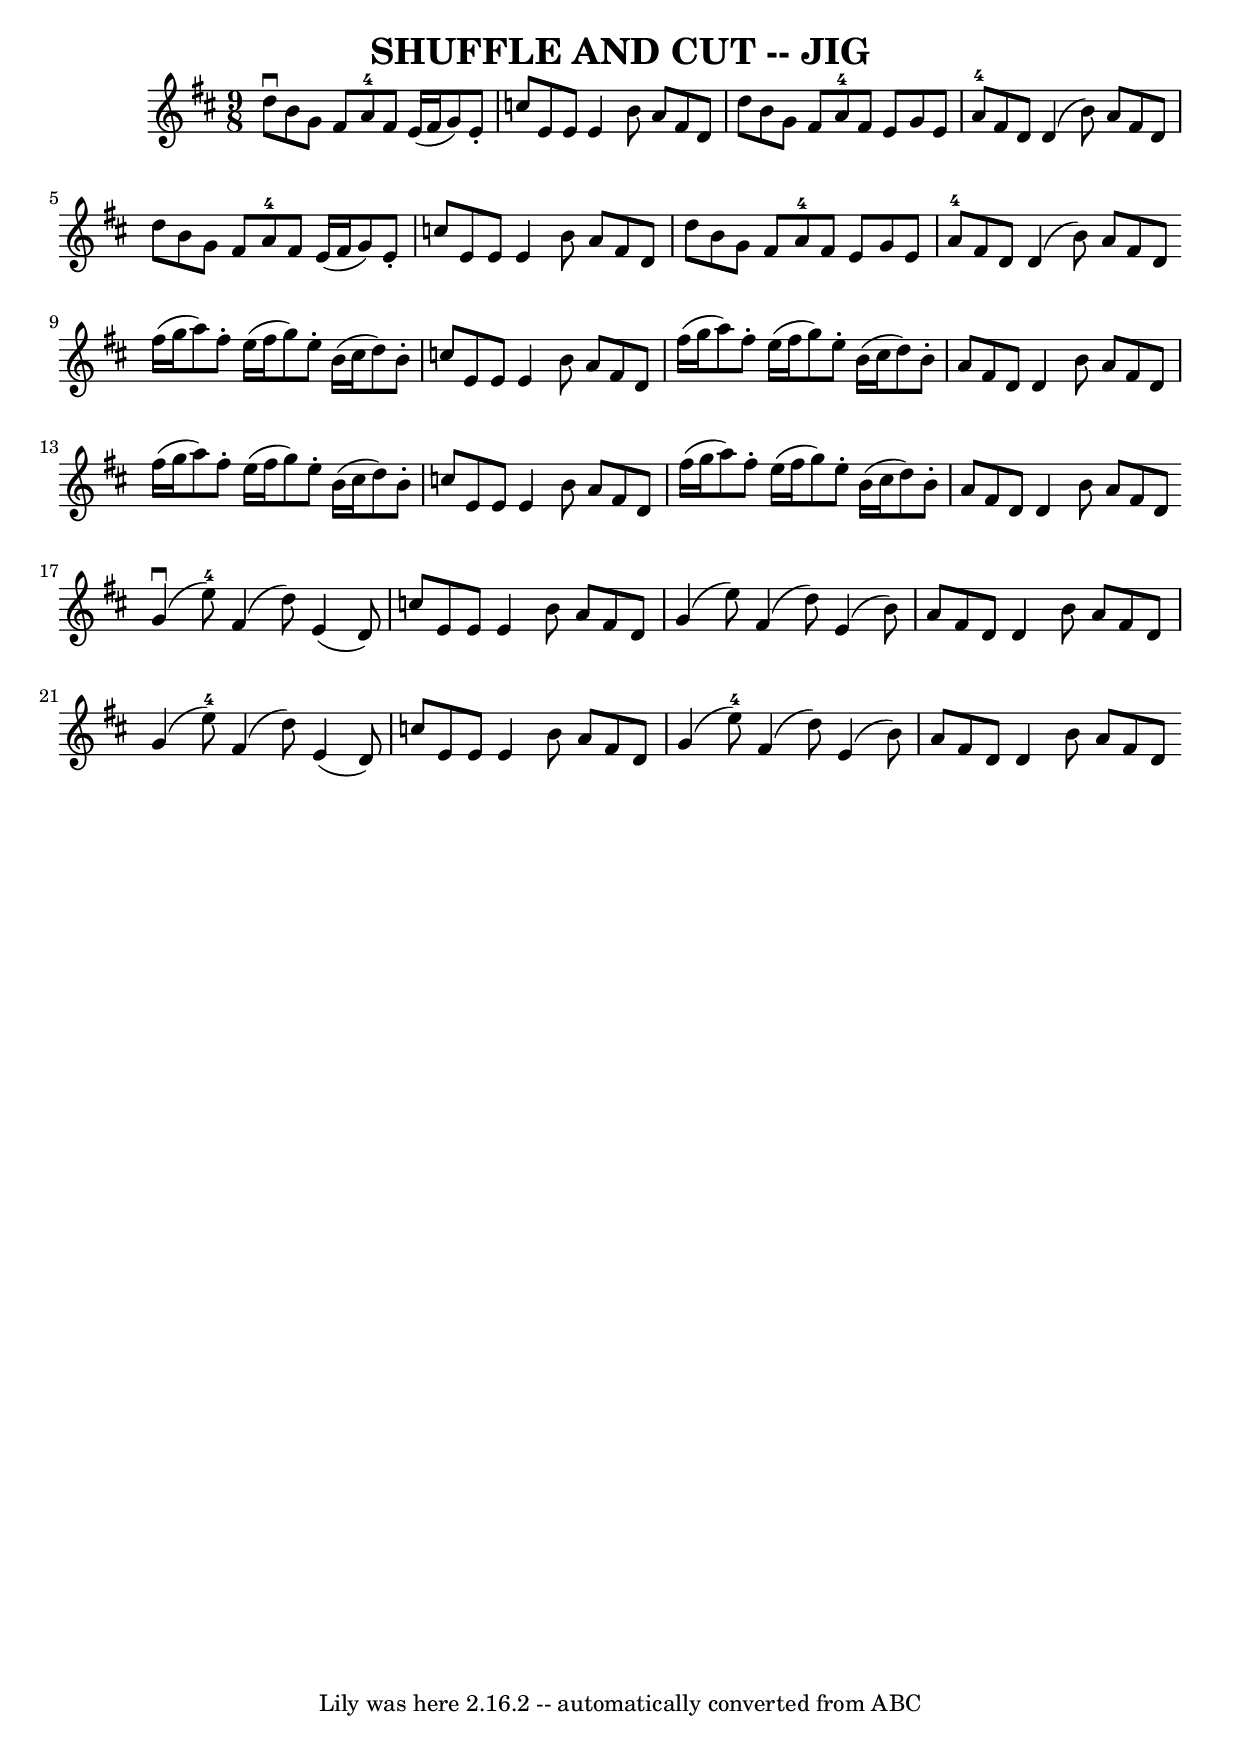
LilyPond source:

\version "2.16.2"
\include "Mammoth.ily"
\header {
  %% book = "Ryan's Mammoth Collection of Fiddle Tunes"
 crossRefNumber = "1"
 footnotes = "\\\\(As Old Irish Dance)"
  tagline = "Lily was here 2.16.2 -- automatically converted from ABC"
  title = "SHUFFLE AND CUT -- JIG"

}
voicedefault =  {


  \time 9/8 
  \key d \major
 d''8^\downbow b'8 g'8 fis'8 a'8-4 fis'8 e'16 (fis'16 g'8) e'8-.    |
 c''8 e'8 e'8 e'4 b'8 a'8 fis'8 d'8         |
 d''8 b'8 g'8 fis'8 a'8-4 fis'8 e'8 g'8 e'8     |
 a'8-4 fis'8 d'8 d'4 (b'8) a'8 fis'8 d'8    |  |
 d''8 b'8 g'8 fis'8 a'8-4 fis'8 e'16 (fis'16 g'8) e'8-.    |
 c''8 e'8 e'8 e'4 b'8 a'8 fis'8 d'8         |
 d''8 b'8 g'8 fis'8 a'8-4 fis'8 e'8 g'8 e'8  |
 a'8-4 fis'8 d'8 d'4 (b'8) a'8 fis'8 d'8    \bar " |." fis''16 (g''16 a''8) fis''8-. e''16 ( fis''16 g''8) e''8-. b'16 (cis''16 d''8) b'8-.     |
 c''8 e'8 e'8 e'4 b'8 a'8 fis'8 d'8         |
 fis''16 (g''16 a''8) fis''8-. e''16 (fis''16 g''8) e''8-. b'16 (cis''16 d''8) b'8-.    |
 a'8 fis'8 d'8 d'4 b'8 a'8 fis'8 d'8    |  |
  
 fis''16 (g''16 a''8) fis''8-. e''16 (fis''16 g''8) e''8-. b'16 (cis''16 d''8) b'8-.    |
 c''8 e'8 e'8 e'4 b'8 a'8 fis'8 d'8         |
 fis''16 (g''16    
 a''8) fis''8-. e''16 (fis''16 g''8) e''8-. b'16 ( cis''16 d''8) b'8-.    |
 a'8 fis'8 d'8 d'4 b'8 a'8 fis'8 d'8    \bar " |." g'4 (^\downbow e''8-4) fis'4 ( d''8) e'4 (d'8)    |
 c''8 e'8 e'8 e'4 b'8 a'8 fis'8 d'8         |
 g'4 (e''8) fis'4 (d''8) e'4 (b'8)    |
 a'8 fis'8 d'8 d'4 b'8 a'8 fis'8 d'8    |  |
 g'4 (e''8-4) fis'4 (d''8) e'4 (d'8)    |
 c''8 e'8 e'8 e'4 b'8 a'8 fis'8 d'8         |
 g'4 (e''8-4) fis'4 (d''8) e'4 (b'8)   |
 a'8 fis'8 d'8 d'4 b'8 a'8 fis'8 d'8       \bar " |."   

}

\score{
  <<

    \context Staff="default"
    {
      \voicedefault 
      
    }

  >>
  \layout {
    
  }
  \midi {
  }

}
